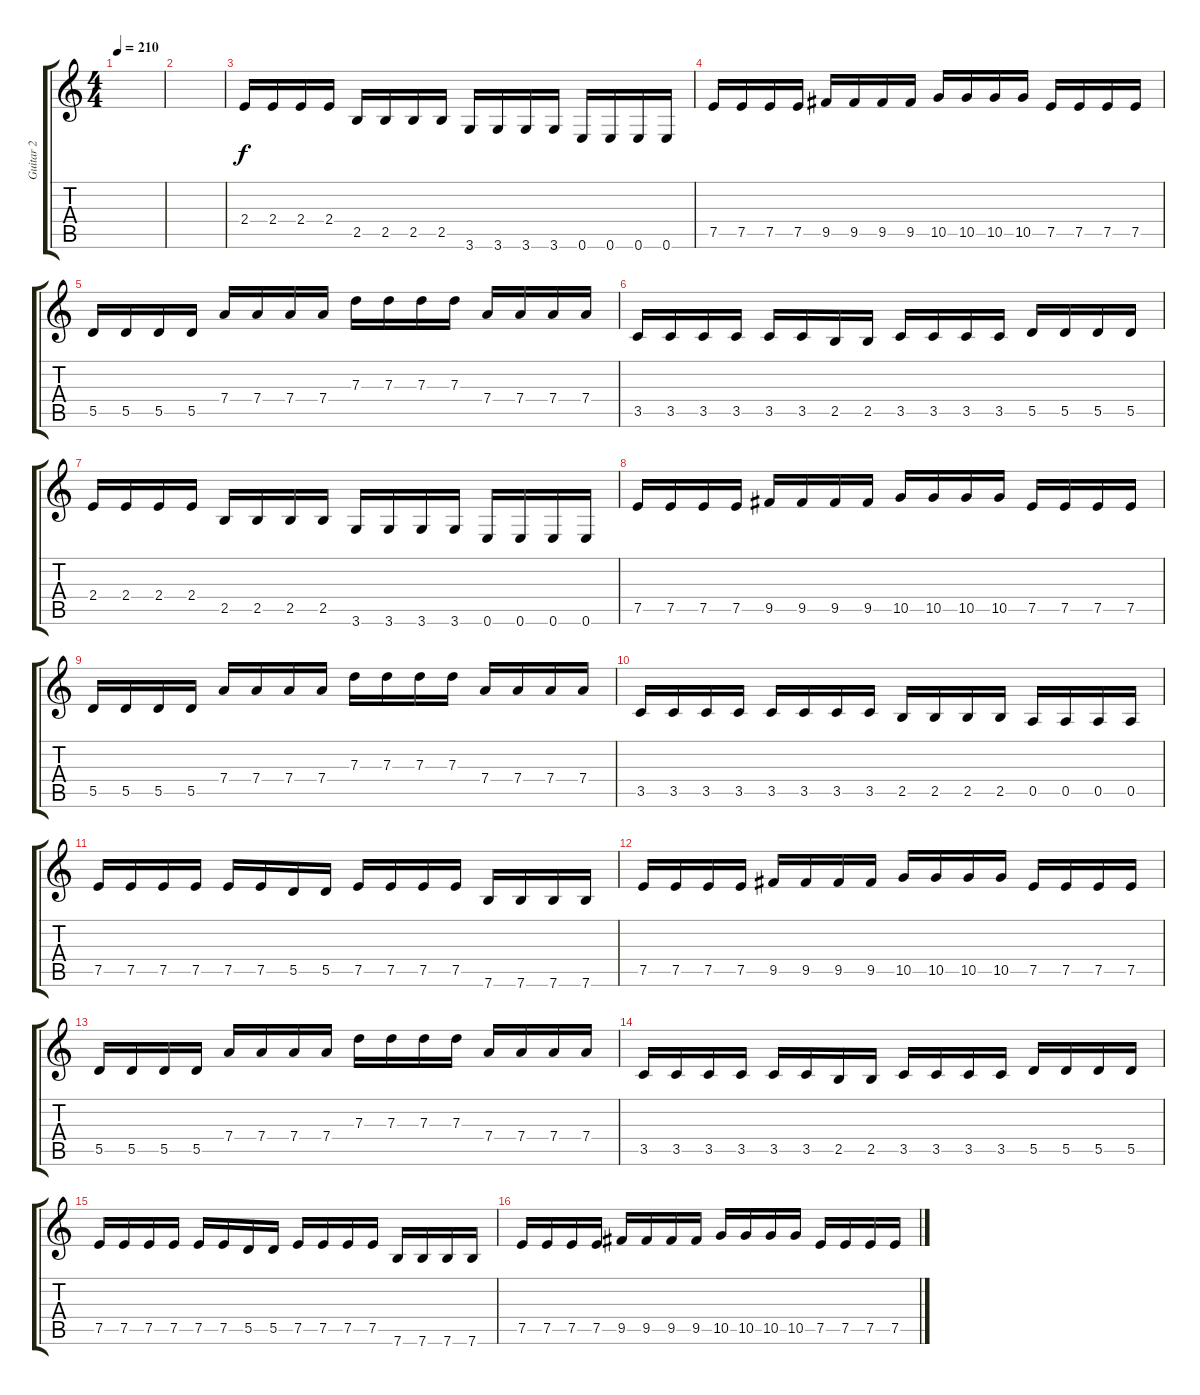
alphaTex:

\track ("Guitar 2" "Guitar 2") {instrument distortionguitar}
\staff {score tabs}
\tuning (E4 B3 G3 D3 A2 E2) {hide}
\ts (4 4)
\tempo 210
\clef g2
\ks c
|
|
2.4.16{volume 16 balance 12} 2.4.16 2.4.16 2.4.16 2.5.16 2.5.16 2.5.16 2.5.16 3.6.16 3.6.16 3.6.16 3.6.16 0.6.16 0.6.16 0.6.16 0.6.16 |
7.5.16 7.5.16 7.5.16 7.5.16 9.5.16 9.5.16 9.5.16 9.5.16 10.5.16 10.5.16 10.5.16 10.5.16 7.5.16 7.5.16 7.5.16 7.5.16 |
5.5.16 5.5.16 5.5.16 5.5.16 7.4.16 7.4.16 7.4.16 7.4.16 7.3.16 7.3.16 7.3.16 7.3.16 7.4.16 7.4.16 7.4.16 7.4.16 |
3.5.16 3.5.16 3.5.16 3.5.16 3.5.16 3.5.16 2.5.16 2.5.16 3.5.16 3.5.16 3.5.16 3.5.16 5.5.16 5.5.16 5.5.16 5.5.16 |
2.4.16 2.4.16 2.4.16 2.4.16 2.5.16 2.5.16 2.5.16 2.5.16 3.6.16 3.6.16 3.6.16 3.6.16 0.6.16 0.6.16 0.6.16 0.6.16 |
7.5.16 7.5.16 7.5.16 7.5.16 9.5.16 9.5.16 9.5.16 9.5.16 10.5.16 10.5.16 10.5.16 10.5.16 7.5.16 7.5.16 7.5.16 7.5.16 |
5.5.16 5.5.16 5.5.16 5.5.16 7.4.16 7.4.16 7.4.16 7.4.16 7.3.16 7.3.16 7.3.16 7.3.16 7.4.16 7.4.16 7.4.16 7.4.16 |
3.5.16 3.5.16 3.5.16 3.5.16 3.5.16 3.5.16 3.5.16 3.5.16 2.5.16 2.5.16 2.5.16 2.5.16 0.5.16 0.5.16 0.5.16 0.5.16 |
7.5.16 7.5.16 7.5.16 7.5.16 7.5.16 7.5.16 5.5.16 5.5.16 7.5.16 7.5.16 7.5.16 7.5.16 7.6.16 7.6.16 7.6.16 7.6.16 |
7.5.16 7.5.16 7.5.16 7.5.16 9.5.16 9.5.16 9.5.16 9.5.16 10.5.16 10.5.16 10.5.16 10.5.16 7.5.16 7.5.16 7.5.16 7.5.16 |
5.5.16 5.5.16 5.5.16 5.5.16 7.4.16 7.4.16 7.4.16 7.4.16 7.3.16 7.3.16 7.3.16 7.3.16 7.4.16 7.4.16 7.4.16 7.4.16 |
3.5.16 3.5.16 3.5.16 3.5.16 3.5.16 3.5.16 2.5.16 2.5.16 3.5.16 3.5.16 3.5.16 3.5.16 5.5.16 5.5.16 5.5.16 5.5.16 |
7.5.16 7.5.16 7.5.16 7.5.16 7.5.16 7.5.16 5.5.16 5.5.16 7.5.16 7.5.16 7.5.16 7.5.16 7.6.16 7.6.16 7.6.16 7.6.16 |
7.5.16 7.5.16 7.5.16 7.5.16 9.5.16 9.5.16 9.5.16 9.5.16 10.5.16 10.5.16 10.5.16 10.5.16 7.5.16 7.5.16 7.5.16 7.5.16
